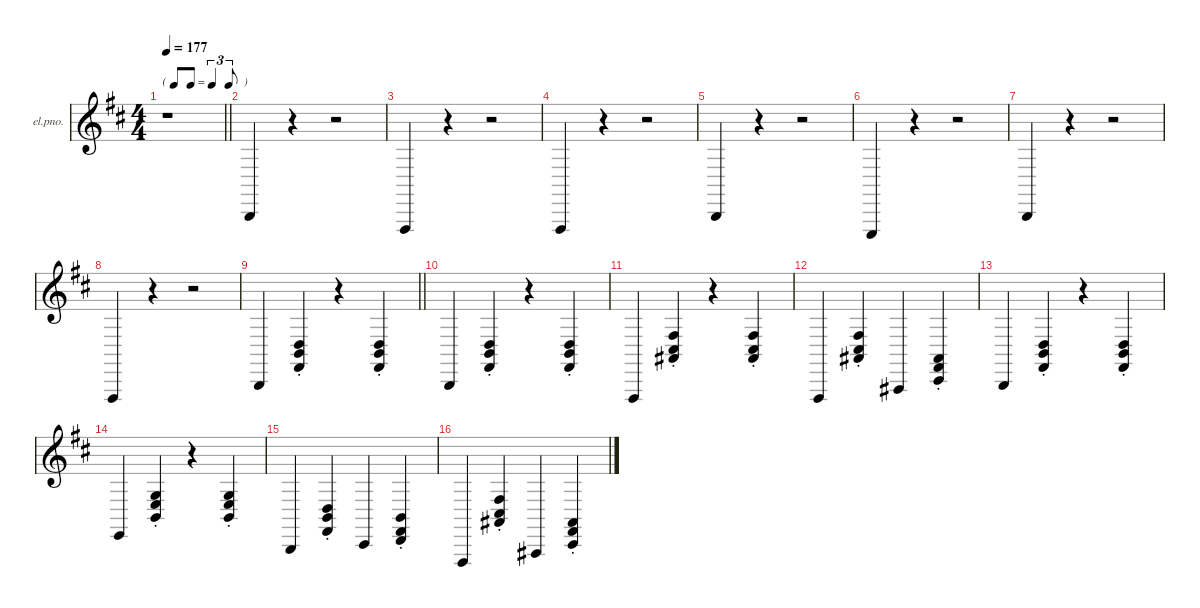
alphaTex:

\hideDynamics
\bracketExtendMode nobrackets
\firstSystemTrackNameOrientation horizontal
\track ("kb. Bass" "el.pno.") {instrument electricgrandpiano}
\staff {score}
\tuning (G2 D2 A1 E1 B0)
\ts (4 4)
\tf triplet8th
\tempo 177
\clef g2
\barLineRight lightlight
\ks bminor
r.1{dy f} |
2.3{acc forcenatural}.4 r.4 r.2 |
2.4{acc #}.4 r.4 r.2 |
2.4{acc #}.4 r.4 r.2 |
2.3{acc forcenatural}.4 r.4 r.2 |
0.4{acc forcenatural}.4 r.4 r.2 |
2.3{acc forcenatural}.4 r.4 r.2 |
2.4{acc #}.4 r.4 r.2 |
\barLineRight lightlight
2.3{acc forcenatural}.4 (4.1{st acc forcenatural} 4.2{st acc #} 17.3{st acc forcenatural}).4 r.4 (7.1{st acc forcenatural} 9.2{st acc forcenatural} 9.3{st acc #}).4 |
2.3{acc forcenatural}.4 (4.1{st acc forcenatural} 4.2{st acc #} 17.3{st acc forcenatural}).4 r.4 (4.1{st acc forcenatural} 4.2{st acc #} 17.3{st acc forcenatural}).4 |
2.4{acc #}.4 (3.1{st acc #} 11.2{st acc #} 21.3{st acc #}).4 r.4 (3.1{st acc #} 11.2{st acc #} 21.3{st acc #}).4 |
2.4{acc #}.4 (3.1{st acc #} 11.2{st acc #} 21.3{st acc #}).4 1.3{acc #}.4 (3.1{st acc #} 4.2{st acc #} 4.3{st acc #}).4 |
2.3{acc forcenatural}.4 (4.1{st acc forcenatural} 4.2{st acc #} 17.3{st acc forcenatural}).4 r.4 (4.1{st acc forcenatural} 4.2{st acc #} 17.3{st acc forcenatural}).4 |
2.2{acc forcenatural}.4 (4.1{st acc forcenatural} 14.2{st acc forcenatural} 22.3{st acc forcenatural}).4 r.4 (4.1{st acc forcenatural} 14.2{st acc forcenatural} 22.3{st acc forcenatural}).4 |
2.3{acc forcenatural}.4 (4.1{st acc forcenatural} 4.2{st acc #} 17.3{st acc forcenatural}).4 4.3{acc #}.4 (4.1{st acc forcenatural} 0.2{st acc forcenatural} 9.3{st acc #}).4 |
2.4{acc #}.4 (3.1{st acc #} 11.2{st acc #} 21.3{st acc #}).4 1.3{acc #}.4 (3.1{st acc #} 4.2{st acc #} 4.3{st acc #}).4
